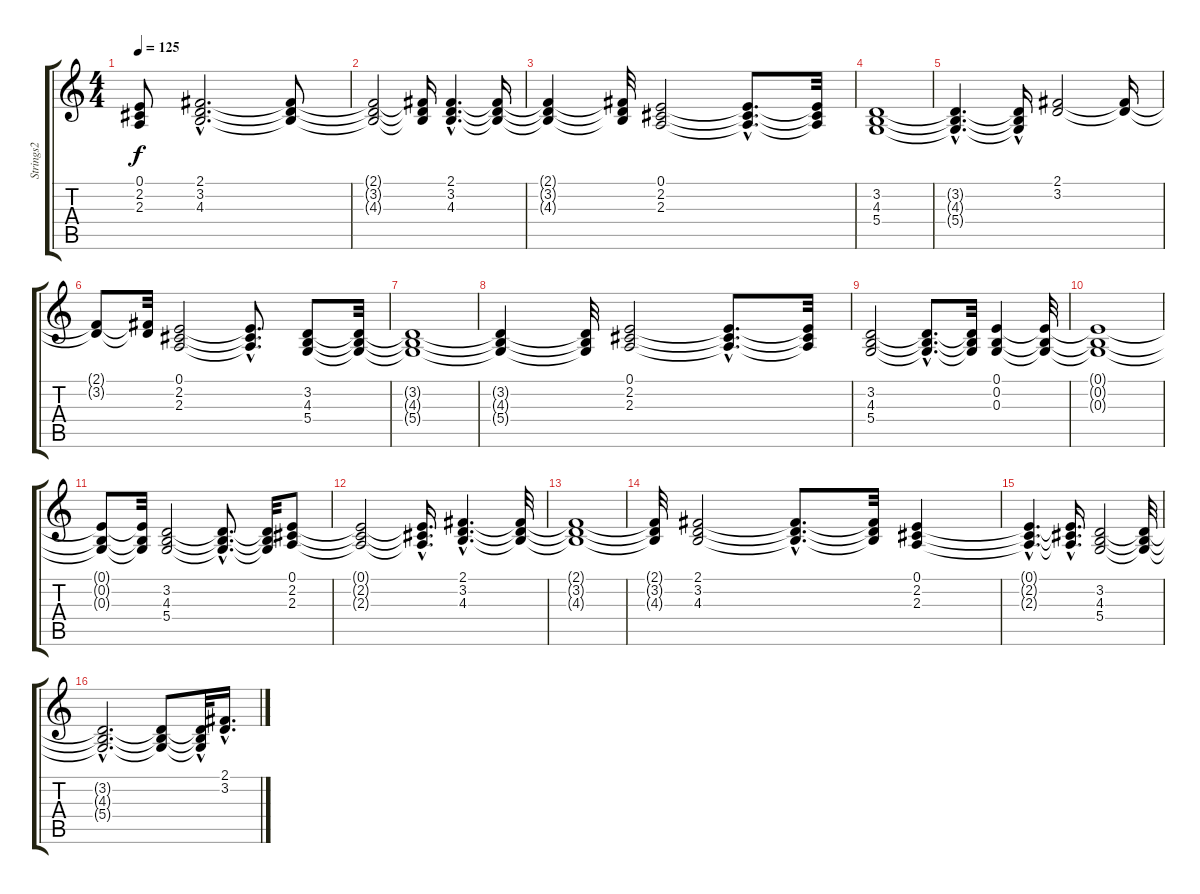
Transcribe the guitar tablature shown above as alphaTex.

\track ("Strings2" "Strings2") {instrument stringensemble2}
\staff {score tabs}
\tuning (E4 B3 G3 D3 A2 E2) {hide}
\ts (4 4)
\tempo 125
\clef g2
\ks c
(0.1{t} 2.2{t} 2.3{t}).8{dy f} (2.1{hac} 3.2{hac} 4.3{hac}).2{d} (2.1{t} 3.2{t} 4.3{t}).8 |
(2.1{t} 3.2{t} 4.3{t}).2 (2.1{t} 3.2{t} 4.3{t}).16 (2.1{hac} 3.2{hac} 4.3{hac}).4{d} (2.1{t} 3.2{t} 4.3{t}).16 |
(2.1{t} 3.2{t} 4.3{t}).4 (2.1{t} 3.2{t} 4.3{t}).32 (0.1 2.2 2.3).2 (0.1{hac t} 2.2{hac t} 2.3{hac t}).8{d} (0.1{t} 2.2{t} 2.3{t}).32 |
(3.2 4.3 5.4).1 |
(3.2{hac t} 4.3{hac t} 5.4{hac t}).4{d} (3.2{t} 4.3{hac t} 5.4{t}).16 (2.1 3.2).2 (2.1{t} 3.2{t}).16 |
(2.1{t} 3.2{t}).8 (2.1{t} 3.2{t}).32 (0.1 2.2 2.3).2 (0.1{hac t} 2.2{hac t} 2.3{hac t}).8{d} (3.2 4.3 5.4).8 (3.2{t} 4.3{t} 5.4{t}).32 |
(3.2{t} 4.3{t} 5.4{t}).1 |
(3.2{t} 4.3{t} 5.4{t}).4 (3.2{t} 4.3{t} 5.4{t}).32 (0.1 2.2 2.3).2 (0.1{hac t} 2.2{hac t} 2.3{hac t}).8{d} (0.1{t} 2.2{t} 2.3{t}).32 |
(3.2 4.3 5.4).2 (3.2{hac t} 4.3{hac t} 5.4{hac t}).8{d} (3.2{t} 4.3{t} 5.4{t}).32 (0.1 0.2 0.3).4 (0.1{t} 0.2{t} 0.3{t}).32 |
(0.1{t} 0.2{t} 0.3{t}).1 |
(0.1{t} 0.2{t} 0.3{t}).8 (0.1{t} 0.2{t} 0.3{t}).32 (3.2 4.3 5.4).2 (3.2{hac t} 4.3{hac t} 5.4{hac t}).8{d} (3.2{t} 4.3{t} 5.4{t}).32 (0.1 2.2 2.3).8 |
(0.1{t} 2.2{t} 2.3{t}).2 (0.1{hac t} 2.2{hac t} 2.3{hac t}).16{d} (2.1{hac} 3.2{hac} 4.3{hac}).4{d} (2.1{t} 3.2{t} 4.3{t}).32 |
(2.1{t} 3.2{t} 4.3{t}).1 |
(2.1{t} 3.2{t} 4.3{t}).32 (2.1 3.2 4.3).2 (2.1{hac t} 3.2{hac t} 4.3{hac t}).8{d} (2.1{t} 3.2{t} 4.3{t}).32 (0.1 2.2 2.3).4 |
(0.1{hac t} 2.2{hac t} 2.3{hac t}).4{d} (0.1{hac t} 2.2{hac t} 2.3{hac t}).16{d} (3.2 4.3 5.4).2 (3.2{t} 4.3{t} 5.4{t}).32 |
(3.2{hac t} 4.3{hac t} 5.4{hac t}).2{d} (3.2{t} 4.3{t} 5.4{t}).8 (3.2{t} 4.3{hac t} 5.4{t}).32 (2.1{hac} 3.2{hac}).16{d}
